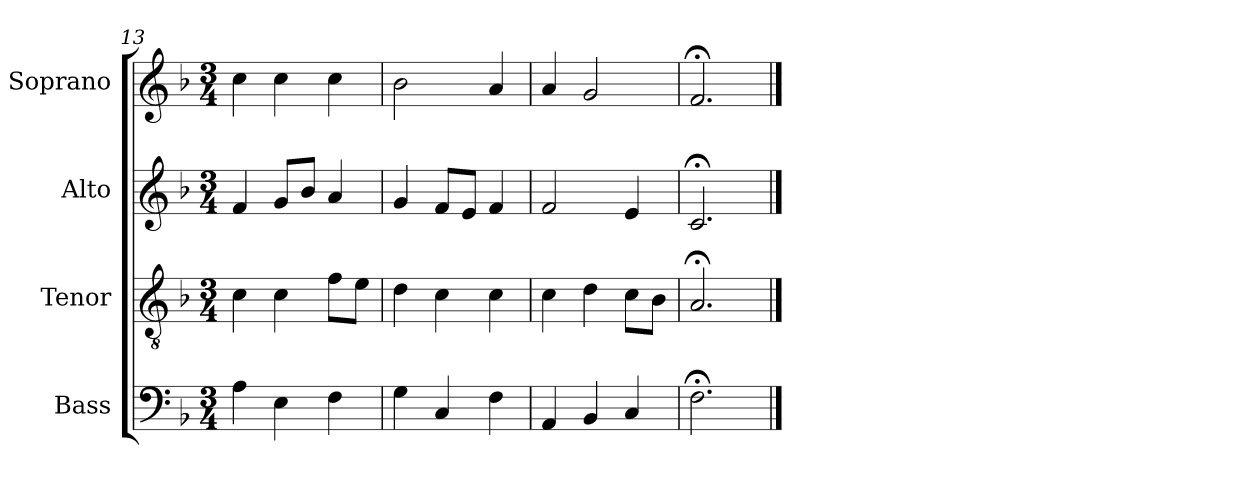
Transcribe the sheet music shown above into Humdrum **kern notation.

**kern	**kern	**kern	**kern
*part4	*part3	*part2	*part1
*staff4	*staff3	*staff2	*staff1
*I"Bass	*I"Tenor	*I"Alto	*I"Soprano
*I'B	*I'T	*I'A	*I'S
*clefF4	*clefGv2	*clefG2	*clefG2
*k[b-]	*k[b-]	*k[b-]	*k[b-]
*F:	*F:	*F:	*F:
*M3/4	*M3/4	*M3/4	*M3/4
*MM100	*MM100	*MM100	*MM100
=13	=13	=13	=13
4A	4c	4f	4cc
4E	4c	8gL	4cc
.	.	8b-J	.
4F	8fL	4a	4cc
.	8eJ	.	.
=14	=14	=14	=14
4G	4d	4g	2b-
4C	4c	8fL	.
.	.	8eJ	.
4F	4c	4f	4a
=15	=15	=15	=15
4AA	4c	2f	4a
4BB-	4d	.	2g
4C	8cL	4e	.
.	8B-J	.	.
=16	=16	=16	=16
2.F;<	2.A;<	2.c;<	2.f;<
==	==	==	==
*-	*-	*-	*-
